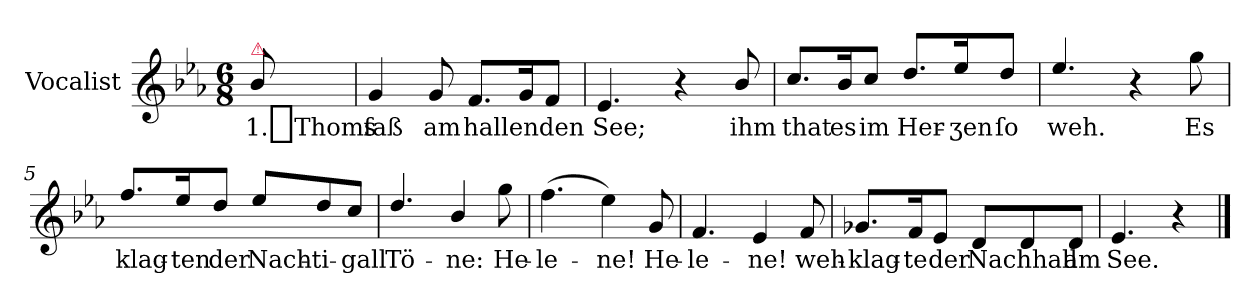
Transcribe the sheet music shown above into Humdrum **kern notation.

**kern	**text
*part1	*part1
*staff1	*staff1
*I"Vocalist	*
*clefG2	*
*k[b-e-a-]	*
*E-:	*
*M6/8	*
=	=
!LO:TX:a:color=crimson:t=⚠	!
8b-/	1._Thoms
=1	=1
4g	ſaß
8g	am
8.f/L	hallenden
16g/K	.
8f/J	.
=2	=2
4.e-	See;
4r	.
8b-/	ihm
=3	=3
8.cc/L	that
16b-/K	es
8cc/J	im
8.dd/L	Her-
16ee-/K	-ʒen
8dd/J	ſo
=4	=4
4.ee-/	weh.
4r	.
8gg	Es
=5	=5
8.ff/L	klag-
16ee-/K	-ten
8dd/J	der
8ee-/L	Nach-
8dd/	-ti-
8cc/J	-gall
=6	=6
4.dd/	Tö-
4b-/	-ne:
8gg	He-
=7	=7
(4.ff	-le-
4ee-)	-ne!
8g	He-
=8	=8
4.f	-le-
4e-	-ne!
8f	weh-
=9	=9
8.g-X/L	-klag-
16f/K	-te
8e-/J	der
8d/L	Nachhall
8d/	.
8d/J	am
=10	=10
4.e-	See.
4r	.
==	==
*-	*-
